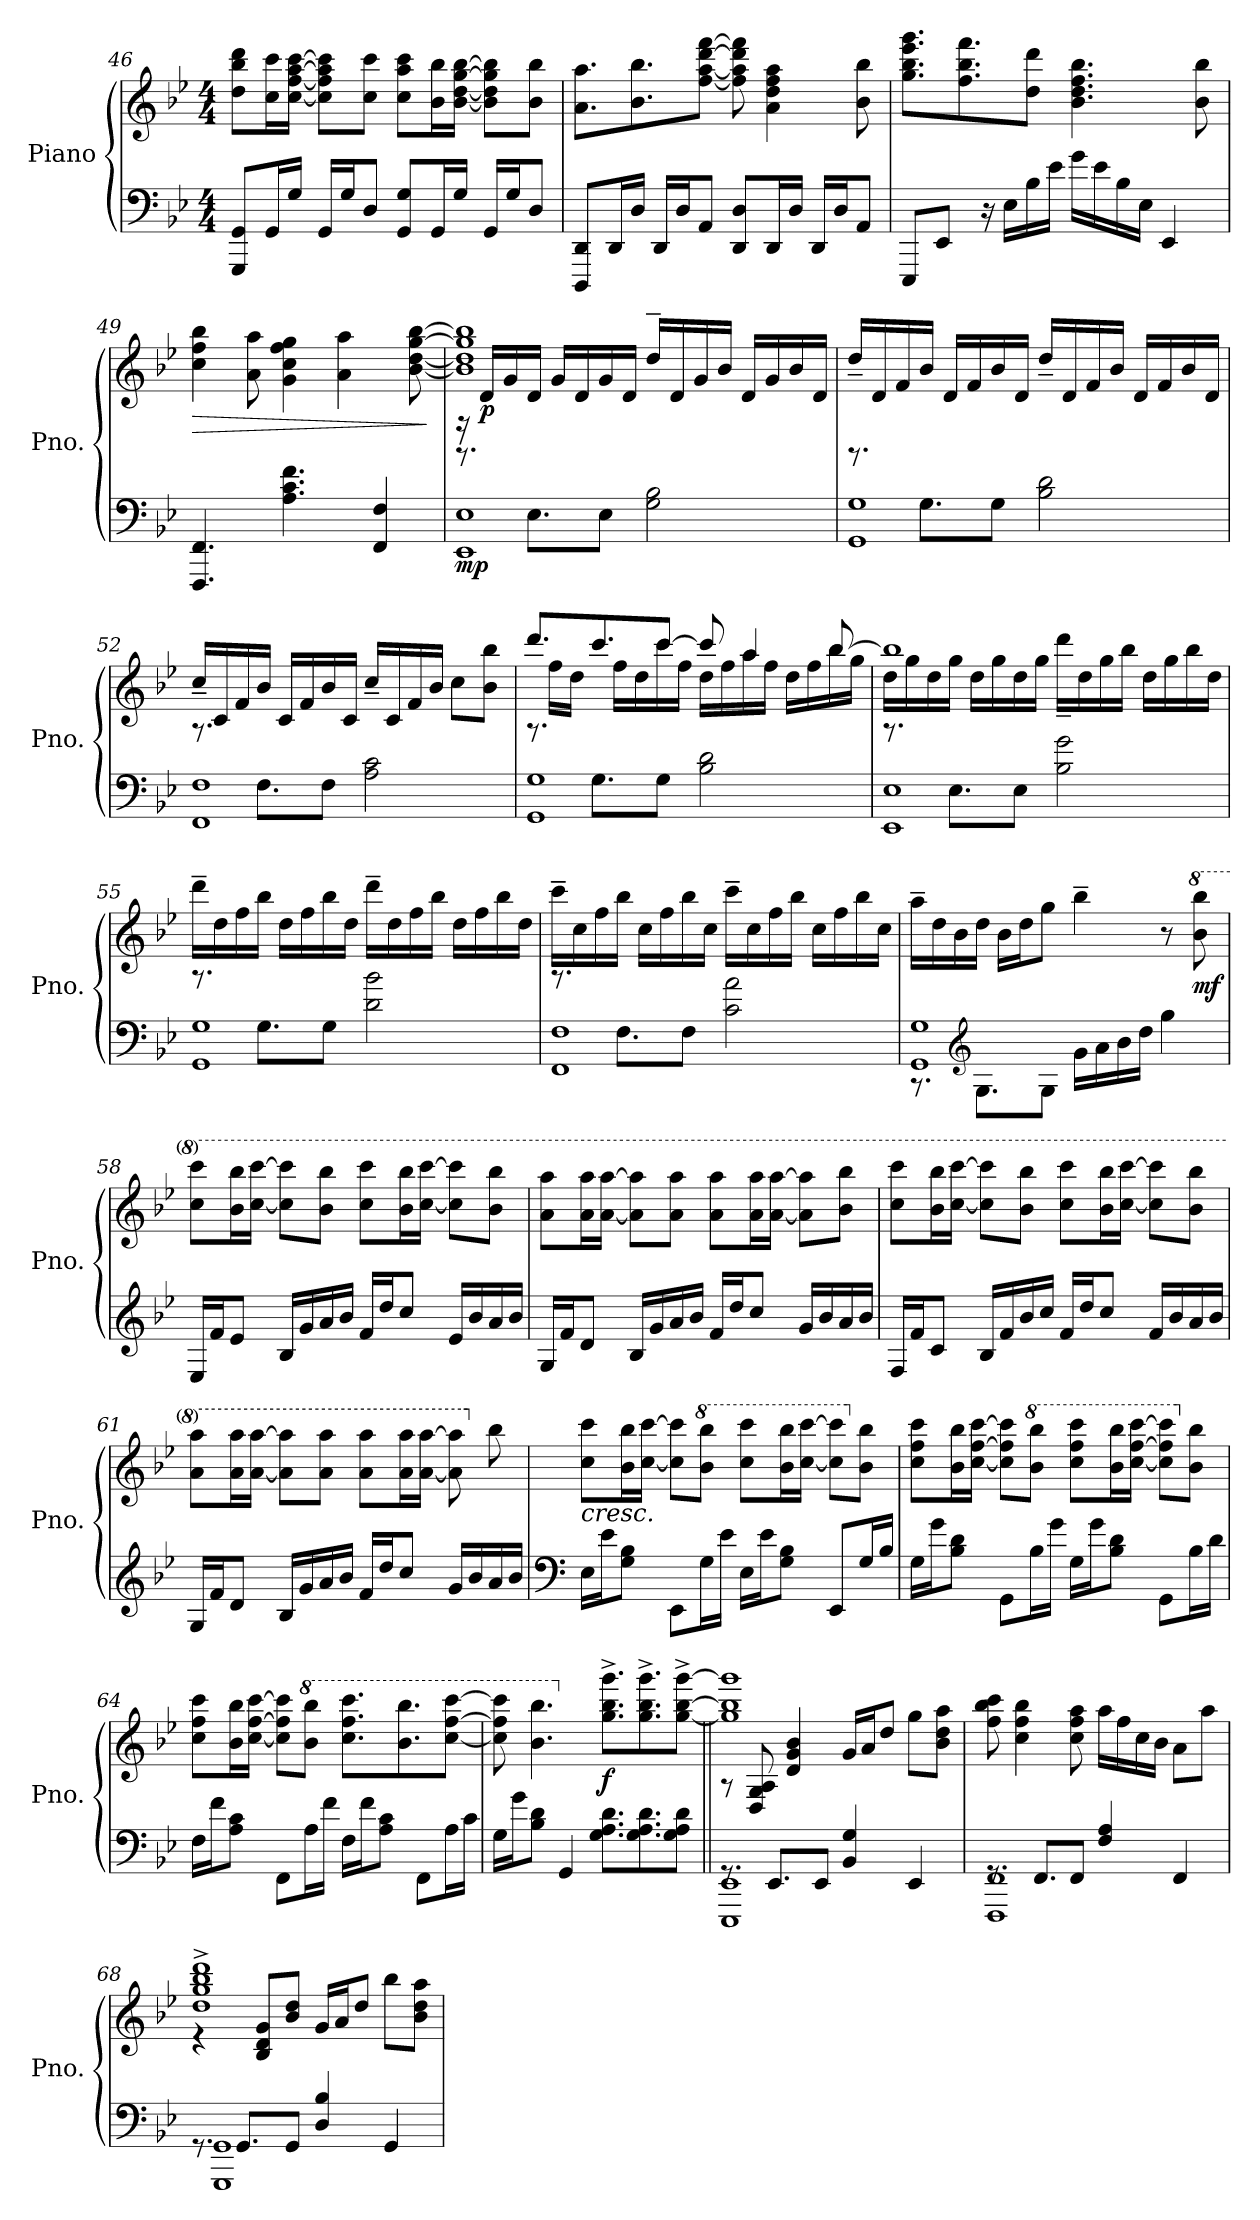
**kern	**kern	**dynam
*part1	*part1	*part1
*staff2	*staff1	*staff1/2
*I"Piano	*	*
*I'Pno.	*	*
*clefF4	*clefG2	*
*k[b-e-]	*k[b-e-]	*
*M4/4	*M4/4	*
=46	=46	=46
8GGG/ 8GG/L	8dd\ 8bb-\ 8ddd\L	.
16GG/L	16cc\ 16ccc\L	.
16G/JJ	[16cc\ [16ff\ [16aa\ [16ccc\JJ	.
16GG/LL	8cc\] 8ff\] 8aa\] 8ccc\]L	.
16G/J	.	.
8D/J	8cc\ 8ccc\J	.
8GG/ 8G/L	8cc\ 8aa\ 8ccc\L	.
16GG/L	16b-\ 16bb-\L	.
16G/JJ	[16b-\ [16dd\ [16gg\ [16bb-\JJ	.
16GG/LL	8b-\] 8dd\] 8gg\] 8bb-\]L	.
16G/J	.	.
8D/J	8b-\ 8bb-\J	.
=47	=47	=47
8DDD/ 8DD/L	8.a\ 8.aa\L	.
16DD/L	.	.
16D/JJ	8.b-\ 8.bb-\	.
16DD/LL	.	.
16D/J	.	.
8AA/J	[8ff\ [8aa\ [8ddd\ [8fff\J	.
8DD/ 8D/L	8ff\] 8aa\] 8ddd\] 8fff\]	.
16DD/L	4a\ 4dd\ 4ff\ 4aa\	.
16D/JJ	.	.
16DD/LL	.	.
16D/J	.	.
8AA/J	8b-\ 8bb-\	.
!!LO:LB:g=z
=48	=48	=48
8EEE-/L	8.gg\ 8.bb-\ 8.eee-\ 8.ggg\L	.
8EE-/J	.	.
.	8.ff\ 8.bb-\ 8.fff\	.
16r	.	.
16E-\LL	.	.
16B-\	8dd\ 8ddd\J	.
16e-\JJ	.	.
16g\LL	4.b-\ 4.dd\ 4.ff\ 4.bb-\	.
16e-\	.	.
16B-\	.	.
16E-\JJ	.	.
4EE-/	.	.
.	8b-\ 8bb-\	.
=49	=49	=49
!	!	!LO:HP:b
4.FFF/ 4.FF/	4cc\ 4ff\ 4bb-\	>
.	8a\ 8aa\	.
4.A\ 4.c\ 4.f\	4g\ 4cc\ 4ff\ 4gg\	.
.	4a\ 4aa\	.
4FF/ 4F/	.	.
.	[8b-\ [8dd\ [8gg\ [8bb-\	.
.	.	]
=50	=50	=50
*^	*^	*
!	!	!	!	!LO:DY:b=2
1EE- 1E-	8.rb	16rF	1b-] 1dd] 1gg] 1bb-]	mp
!	!	!	!	!LO:DY:b
.	.	16d/LL	.	p
.	.	16g/	.	.
.	8.E-\L	16d/JJ	.	.
.	.	16g/LL	.	.
.	.	16d/	.	.
.	8E-\J	16g/	.	.
.	.	16d/JJ	.	.
.	2G\ 2B-\	16dd~/LL	.	.
.	.	16d/	.	.
.	.	16g/	.	.
.	.	16b-/JJ	.	.
.	.	16d/LL	.	.
.	.	16g/	.	.
.	.	16b-/	.	.
.	.	16d/JJ	.	.
*	*	*v	*v	*
!!LO:LB:g=z
=51	=51	=51	=51
1GG 1G	8.rb	16dd~/LL	.
.	.	16d/	.
.	.	16f/	.
.	8.G\L	16b-/JJ	.
.	.	16d/LL	.
.	.	16f/	.
.	8G\J	16b-/	.
.	.	16d/JJ	.
.	2B-\ 2d\	16dd~/LL	.
.	.	16d/	.
.	.	16f/	.
.	.	16b-/JJ	.
.	.	16d/LL	.
.	.	16f/	.
.	.	16b-/	.
.	.	16d/JJ	.
=52	=52	=52	=52
1FF 1F	8.rb	16cc~/LL	.
.	.	16c/	.
.	.	16f/	.
.	8.F\L	16b-/JJ	.
.	.	16c/LL	.
.	.	16f/	.
.	8F\J	16b-/	.
.	.	16c/JJ	.
.	2A\ 2c\	16cc~/LL	.
.	.	16c/	.
.	.	16f/	.
.	.	16b-/JJ	.
.	.	8cc\L	.
.	.	8b-\ 8bb-\J	.
=53	=53	=53	=53
*	*	*^	*
1GG 1G	8.rb	8.ddd/L	16ryy	.
.	.	.	16ff\LL	.
.	.	.	16dd\JJ	.
.	8.G\L	8.ccc/	16ryy	.
.	.	.	16ff\LL	.
.	.	.	16dd\	.
.	8G\J	[8ccc/J	16ccc\	.
.	.	.	16ff\JJ	.
.	2B-\ 2d\	8ccc/]	16dd\LL	.
.	.	.	16ff\	.
.	.	4aa/	16aa\	.
.	.	.	16ff\JJ	.
.	.	.	16dd\LL	.
.	.	.	16ff\	.
.	.	[8bb-/	16bb-\	.
.	.	.	16gg\JJ	.
!!LO:PB:g=z	!!
=54	=54	=54	=54	=54
1EE- 1E-	8.rb	1bb-]	16dd\LL	.
.	.	.	16gg\	.
.	.	.	16dd\	.
.	8.E-\L	.	16gg\JJ	.
.	.	.	16dd\LL	.
.	.	.	16gg\	.
.	8E-\J	.	16dd\	.
.	.	.	16gg\JJ	.
.	2B-\ 2g\	.	16ddd~\LL	.
.	.	.	16dd\	.
.	.	.	16gg\	.
.	.	.	16bb-\JJ	.
.	.	.	16dd\LL	.
.	.	.	16gg\	.
.	.	.	16bb-\	.
.	.	.	16dd\JJ	.
*	*	*v	*v	*
=55	=55	=55	=55
1GG 1G	8.rb	16ddd~\LL	.
.	.	16dd\	.
.	.	16ff\	.
.	8.G\L	16bb-\JJ	.
.	.	16dd\LL	.
.	.	16ff\	.
.	8G\J	16bb-\	.
.	.	16dd\JJ	.
.	2d\ 2b-\	16ddd~\LL	.
.	.	16dd\	.
.	.	16ff\	.
.	.	16bb-\JJ	.
.	.	16dd\LL	.
.	.	16ff\	.
.	.	16bb-\	.
.	.	16dd\JJ	.
=56	=56	=56	=56
1FF 1F	8.rb	16ccc~\LL	.
.	.	16cc\	.
.	.	16ff\	.
.	8.F\L	16bb-\JJ	.
.	.	16cc\LL	.
.	.	16ff\	.
.	8F\J	16bb-\	.
.	.	16cc\JJ	.
.	2c\ 2a\	16ccc~\LL	.
.	.	16cc\	.
.	.	16ff\	.
.	.	16bb-\JJ	.
.	.	16cc\LL	.
.	.	16ff\	.
.	.	16bb-\	.
.	.	16cc\JJ	.
!!LO:LB:g=z
=57	=57	=57	=57
1GG 1G	8.r	16aa~\LL	.
.	.	16dd\	.
.	.	16b-\	.
*clefG2	*	*	*
.	8.G\L	16dd\JJ	.
.	.	16b-\LL	.
.	.	16dd\J	.
.	8G\J	8gg\J	.
.	16g\LL	4bb-~\	.
.	16a\	.	.
.	16b-\	.	.
.	16dd\JJ	.	.
.	4gg\	8r	.
*	*	*8va	*
!	!	!	!LO:DY:b
.	.	8bb-\ 8bbb-\	mf
*v	*v	*	*
=58	=58	=58
16E-/LL	8ccc\ 8cccc\L	.
16f/J	.	.
8e-/J	16bb-\ 16bbb-\L	.
.	[16ccc\ [16cccc\JJ	.
16B-/LL	8ccc\] 8cccc\]L	.
16g/	.	.
16a/	8bb-\ 8bbb-\J	.
16b-/JJ	.	.
16f/LL	8ccc\ 8cccc\L	.
16dd/J	.	.
8cc/J	16bb-\ 16bbb-\L	.
.	[16ccc\ [16cccc\JJ	.
16e-/LL	8ccc\] 8cccc\]L	.
16b-/	.	.
16a/	8bb-\ 8bbb-\J	.
16b-/JJ	.	.
=59	=59	=59
16G/LL	8aa\ 8aaa\L	.
16f/J	.	.
8d/J	16aa\ 16aaa\L	.
.	[16aa\ [16aaa\JJ	.
16B-/LL	8aa\] 8aaa\]L	.
16g/	.	.
16a/	8aa\ 8aaa\J	.
16b-/JJ	.	.
16f/LL	8aa\ 8aaa\L	.
16dd/J	.	.
8cc/J	16aa\ 16aaa\L	.
.	[16aa\ [16aaa\JJ	.
16g/LL	8aa\] 8aaa\]L	.
16b-/	.	.
16a/	8bb-\ 8bbb-\J	.
16b-/JJ	.	.
!!LO:LB:g=z
=60	=60	=60
16F/LL	8ccc\ 8cccc\L	.
16f/J	.	.
8c/J	16bb-\ 16bbb-\L	.
.	[16ccc\ [16cccc\JJ	.
16B-/LL	8ccc\] 8cccc\]L	.
16f/	.	.
16b-/	8bb-\ 8bbb-\J	.
16cc/JJ	.	.
16f/LL	8ccc\ 8cccc\L	.
16dd/J	.	.
8cc/J	16bb-\ 16bbb-\L	.
.	[16ccc\ [16cccc\JJ	.
16f/LL	8ccc\] 8cccc\]L	.
16b-/	.	.
16a/	8bb-\ 8bbb-\J	.
16b-/JJ	.	.
=61	=61	=61
16G/LL	8aa\ 8aaa\L	.
16f/J	.	.
8d/J	16aa\ 16aaa\L	.
.	[16aa\ [16aaa\JJ	.
16B-/LL	8aa\] 8aaa\]L	.
16g/	.	.
16a/	8aa\ 8aaa\J	.
16b-/JJ	.	.
16f/LL	8aa\ 8aaa\L	.
16dd/J	.	.
8cc/J	16aa\ 16aaa\L	.
.	[16aa\ [16aaa\JJ	.
16g/LL	8aa\] 8aaa\]	.
16b-/	.	.
*	*X8va	*
16a/	8bb-\	.
16b-/JJ	.	.
!!LO:LB:g=z
=62	=62	=62
*clefF4	*	*
!	!LO:TX:b:i:t=cresc.	!
16E-\LL	8cc\ 8ccc\L	.
16e-\J	.	.
8G\ 8B-\J	16b-\ 16bb-\L	.
.	[16cc\ [16ccc\JJ	.
8EE-\L	8cc\] 8ccc\]L	.
*	*8va	*
16G\L	8bb-\ 8bbb-\J	.
16e-\JJ	.	.
16E-\LL	8ccc\ 8cccc\L	.
16e-\J	.	.
8G\ 8B-\J	16bb-\ 16bbb-\L	.
.	[16ccc\ [16cccc\JJ	.
8EE-/L	8ccc\] 8cccc\]L	.
*	*X8va	*
16G/L	8b-\ 8bb-\J	.
16B-/JJ	.	.
=63	=63	=63
16G\LL	8cc\ 8ff\ 8ccc\L	.
16g\J	.	.
8B-\ 8d\J	16b-\ 16bb-\L	.
.	[16cc\ [16ff\ [16ccc\JJ	.
8GG\L	8cc\] 8ff\] 8ccc\]L	.
*	*8va	*
16B-\L	8bb-\ 8bbb-\J	.
16g\JJ	.	.
16G\LL	8ccc\ 8fff\ 8cccc\L	.
16g\J	.	.
8B-\ 8d\J	16bb-\ 16bbb-\L	.
.	[16ccc\ [16fff\ [16cccc\JJ	.
8GG\L	8ccc\] 8fff\] 8cccc\]L	.
*	*X8va	*
16B-\L	8b-\ 8bb-\J	.
16d\JJ	.	.
!!LO:PB:g=z
=64	=64	=64
16F\LL	8cc\ 8ff\ 8ccc\L	.
16f\J	.	.
8A\ 8c\J	16b-\ 16bb-\L	.
.	[16cc\ [16ff\ [16ccc\JJ	.
8FF\L	8cc\] 8ff\] 8ccc\]L	.
*	*8va	*
16A\L	8bb-\ 8bbb-\J	.
16f\JJ	.	.
16F\LL	8.ccc\ 8.fff\ 8.cccc\L	.
16f\J	.	.
8A\ 8c\J	.	.
.	8.bb-\ 8.bbb-\	.
8FF\L	.	.
16A\L	[8ccc\ [8fff\ [8cccc\J	.
16c\JJ	.	.
=65	=65	=65
16G\LL	8ccc\] 8fff\] 8cccc\]	.
16g\J	.	.
8B-\ 8d\J	4.bb-\ 4.bbb-\	.
4GG/	.	.
*	*X8va	*
!	!	!LO:DY:b
8.G\ 8.A\ 8.d\L	8.gg\^ 8.bb-\^ 8.ggg\^L	f
8.G\ 8.A\ 8.d\	8.gg\^ 8.bb-\^ 8.ggg\^	.
8G\ 8A\ 8d\J	[8gg\^ [8bb-\^ [8ggg\^J	.
=66||	=66||	=66||
*^	*^	*
8.rGG	1EEE- 1EE-	1gg] 1bb-] 1ggg]	8r	.
.	.	.	8D/ 8G/ 8A/	.
8.EE-/L	.	.	.	.
.	.	.	4d/ 4g/ 4b-/	.
8EE-/J	.	.	.	.
4BB-/ 4G/	.	.	16g/LL	.
.	.	.	16a/J	.
.	.	.	8dd/J	.
4EE-/	.	.	8gg\L	.
.	.	.	8b-\ 8dd\ 8aa\J	.
*	*	*v	*v	*
!!LO:LB:g=z
=67	=67	=67	=67
8.rGG	1FFF 1FF	8ff\ 8bb-\ 8ccc\	.
.	.	4cc\ 4ff\ 4bb-\	.
8.FF/L	.	.	.
8FF/J	.	8cc\ 8ff\ 8aa\	.
4F/ 4A/	.	16aa\LL	.
.	.	16ff\	.
.	.	16cc\	.
.	.	16b-\JJ	.
4FF/	.	8a\L	.
.	.	8aa\J	.
=68	=68	=68	=68
*	*	*^	*
8.rGG	1GGG 1GG	1dd^ 1gg^ 1bb-^ 1ddd^	4r	.
8.GG/L	.	.	.	.
.	.	.	8B-/ 8d/ 8g/L	.
8GG/J	.	.	8b-/ 8dd/J	.
4D/ 4B-/	.	.	16g/LL	.
.	.	.	16a/J	.
.	.	.	8dd/J	.
4GG/	.	.	8bb-\L	.
.	.	.	8b-\ 8dd\ 8aa\J	.
*v	*v	*	*	*
*	*v	*v	*
=	=	=
*-	*-	*-
